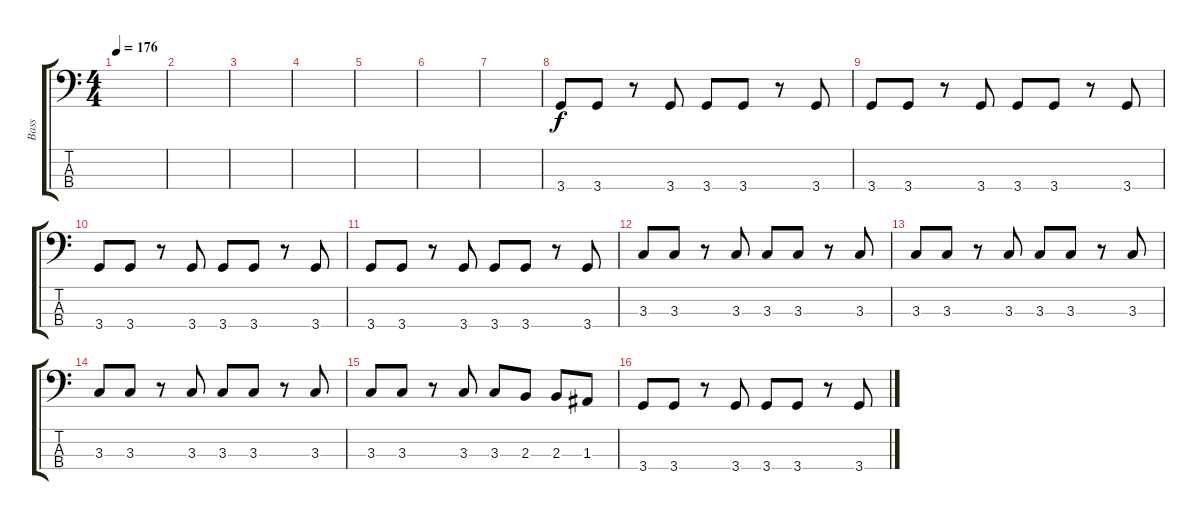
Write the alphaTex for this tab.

\track ("Bass" "Bass") {instrument electricbasspick}
\staff {score tabs}
\tuning (G2 D2 A1 E1) {hide}
\ts (4 4)
\tempo 176
\clef f4
\ks c
|
|
|
|
|
|
|
3.4.8 3.4.8 r.8 3.4.8 3.4.8 3.4.8 r.8 3.4.8 |
3.4.8 3.4.8 r.8 3.4.8 3.4.8 3.4.8 r.8 3.4.8 |
3.4.8 3.4.8 r.8 3.4.8 3.4.8 3.4.8 r.8 3.4.8 |
3.4.8 3.4.8 r.8 3.4.8 3.4.8 3.4.8 r.8 3.4.8 |
3.3.8 3.3.8 r.8 3.3.8 3.3.8 3.3.8 r.8 3.3.8 |
3.3.8 3.3.8 r.8 3.3.8 3.3.8 3.3.8 r.8 3.3.8 |
3.3.8 3.3.8 r.8 3.3.8 3.3.8 3.3.8 r.8 3.3.8 |
3.3.8 3.3.8 r.8 3.3.8 3.3.8 2.3.8 2.3.8 1.3.8 |
3.4.8 3.4.8 r.8 3.4.8 3.4.8 3.4.8 r.8 3.4.8
